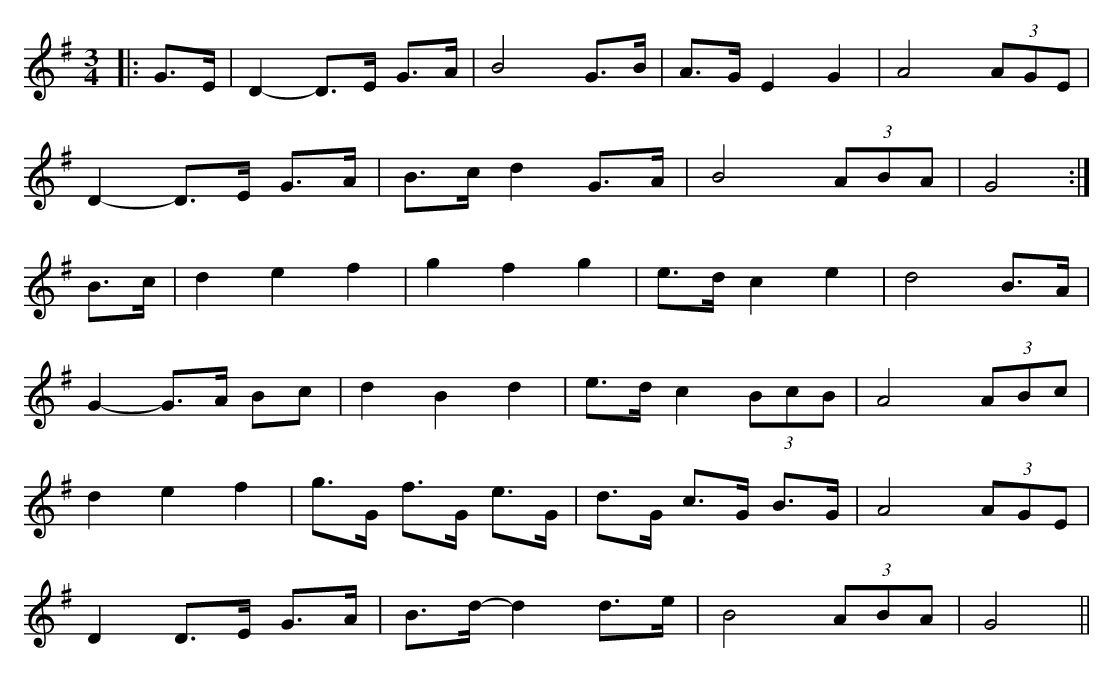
X:1
M:3/4
K:G
|:G>E|D2- D>E G>A|B4 G>B|A>G E2 G2|A4 (3AGE|
D2- D>E G>A|B>c d2 G>A|B4 (3ABA|G4:|
B>c|d2 e2 f2|g2 f2 g2|e>d c2 e2|d4 B>A|
G2- G>A Bc|d2 B2 d2|e>d c2 (3BcB|A4 (3ABc|
d2 e2 f2|g>G f>G e>G|d>G c>G B>G|A4 (3AGE|
D2 D>E G>A|B>d- d2 d>e|B4 (3ABA|G4||
